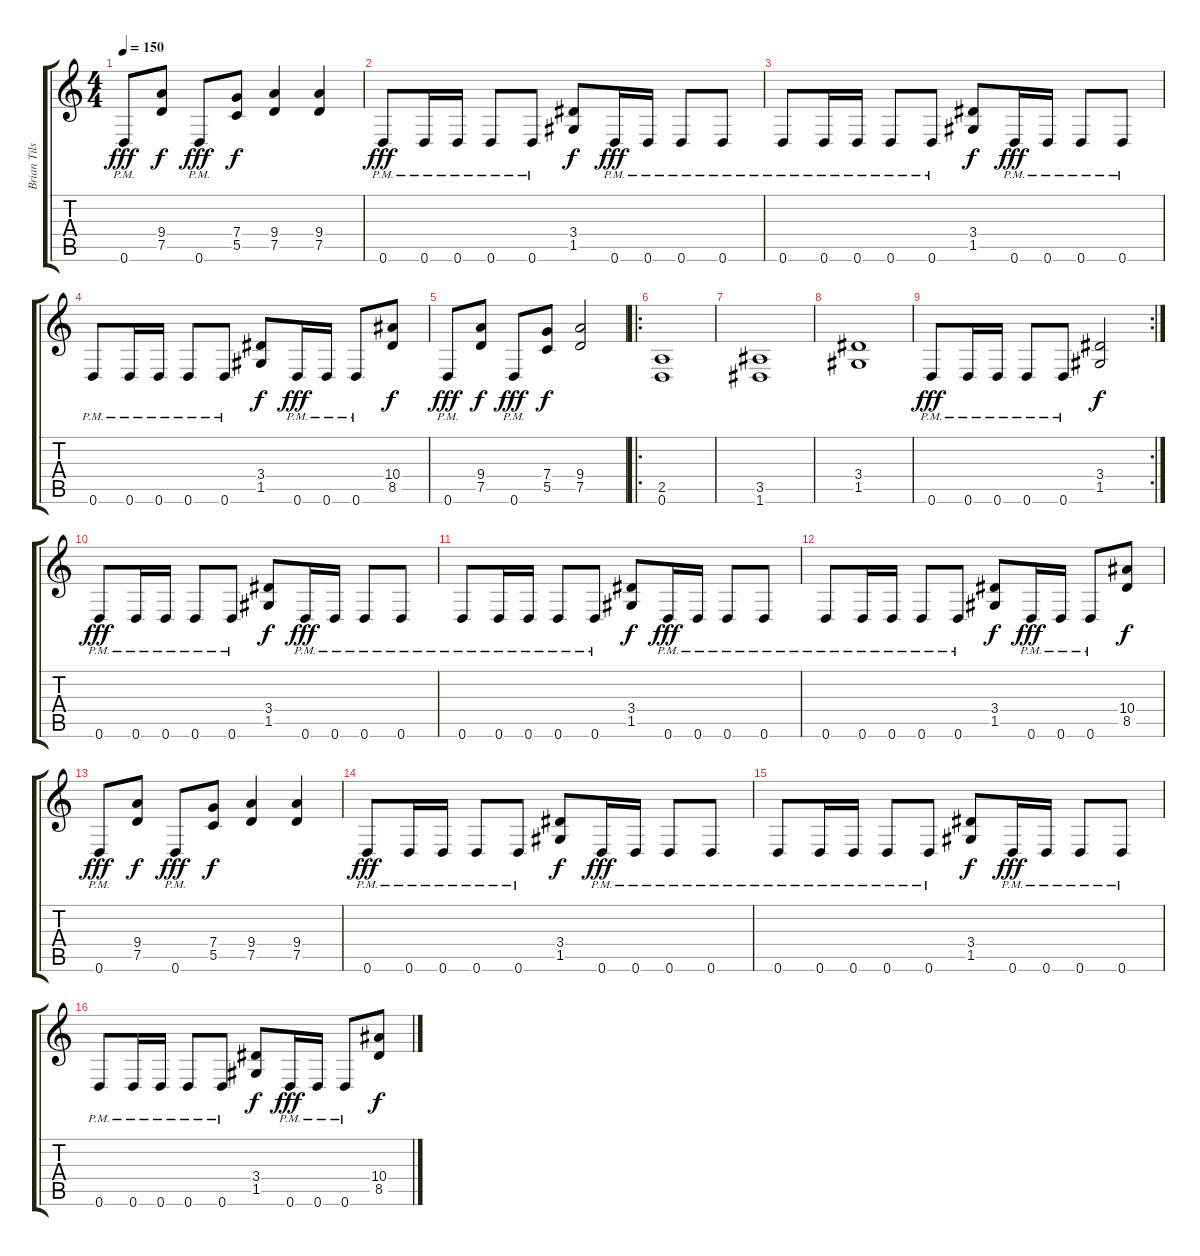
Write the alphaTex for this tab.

\track ("Brian Tilse" "Brian Tils") {instrument distortionguitar}
\staff {score tabs}
\tuning (D4 A3 F3 C3 G2 D2) {hide}
\ts (4 4)
\tempo 150
\clef g2
\ks c
0.6{pm}.8{dy fff} (9.4 7.5).8{dy f} 0.6{pm}.8{dy fff} (7.4 5.5).8{dy f} (9.4 7.5).4 (9.4 7.5).4 |
0.6{pm}.8{dy fff} 0.6{pm}.16 0.6{pm}.16 0.6{pm}.8 0.6{pm}.8 (3.4 1.5).8{dy f} 0.6{pm}.16{dy fff} 0.6{pm}.16 0.6{pm}.8 0.6{pm}.8 |
0.6{pm}.8 0.6{pm}.16 0.6{pm}.16 0.6{pm}.8 0.6{pm}.8 (3.4 1.5).8{dy f} 0.6{pm}.16{dy fff} 0.6{pm}.16 0.6{pm}.8 0.6{pm}.8 |
0.6{pm}.8 0.6{pm}.16 0.6{pm}.16 0.6{pm}.8 0.6{pm}.8 (3.4 1.5).8{dy f} 0.6{pm}.16{dy fff} 0.6{pm}.16 0.6{pm}.8 (10.4 8.5).8{dy f} |
0.6{pm}.8{dy fff} (9.4 7.5).8{dy f} 0.6{pm}.8{dy fff} (7.4 5.5).8{dy f} (9.4 7.5).2 |
\ro
(2.5 0.6).1{volume 16 balance 8} |
(3.5 1.6).1 |
(3.4 1.5).1 |
\rc 2
0.6{pm}.8{dy fff} 0.6{pm}.16 0.6{pm}.16 0.6{pm}.8 0.6{pm}.8 (3.4 1.5).2{dy f} |
0.6{pm}.8{dy fff} 0.6{pm}.16 0.6{pm}.16 0.6{pm}.8 0.6{pm}.8 (3.4 1.5).8{dy f} 0.6{pm}.16{dy fff} 0.6{pm}.16 0.6{pm}.8 0.6{pm}.8 |
0.6{pm}.8 0.6{pm}.16 0.6{pm}.16 0.6{pm}.8 0.6{pm}.8 (3.4 1.5).8{dy f} 0.6{pm}.16{dy fff} 0.6{pm}.16 0.6{pm}.8 0.6{pm}.8 |
0.6{pm}.8 0.6{pm}.16 0.6{pm}.16 0.6{pm}.8 0.6{pm}.8 (3.4 1.5).8{dy f} 0.6{pm}.16{dy fff} 0.6{pm}.16 0.6{pm}.8 (10.4 8.5).8{dy f} |
0.6{pm}.8{dy fff} (9.4 7.5).8{dy f} 0.6{pm}.8{dy fff} (7.4 5.5).8{dy f} (9.4 7.5).4 (9.4 7.5).4 |
0.6{pm}.8{dy fff} 0.6{pm}.16 0.6{pm}.16 0.6{pm}.8 0.6{pm}.8 (3.4 1.5).8{dy f} 0.6{pm}.16{dy fff} 0.6{pm}.16 0.6{pm}.8 0.6{pm}.8 |
0.6{pm}.8 0.6{pm}.16 0.6{pm}.16 0.6{pm}.8 0.6{pm}.8 (3.4 1.5).8{dy f} 0.6{pm}.16{dy fff} 0.6{pm}.16 0.6{pm}.8 0.6{pm}.8 |
0.6{pm}.8 0.6{pm}.16 0.6{pm}.16 0.6{pm}.8 0.6{pm}.8 (3.4 1.5).8{dy f} 0.6{pm}.16{dy fff} 0.6{pm}.16 0.6{pm}.8 (10.4 8.5).8{dy f}
